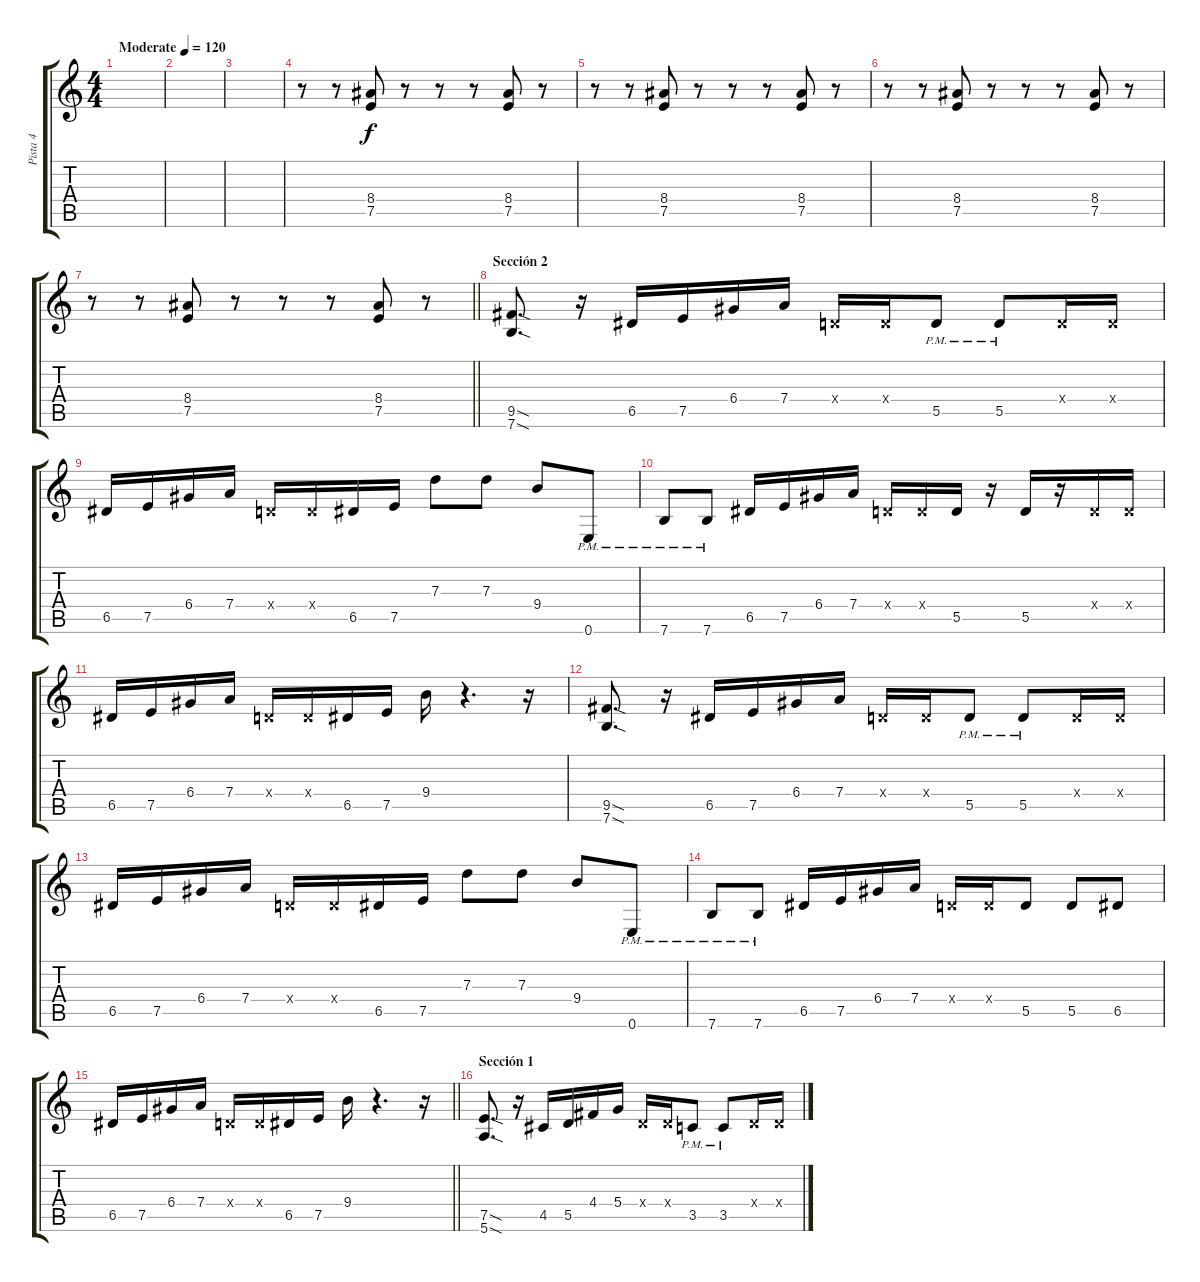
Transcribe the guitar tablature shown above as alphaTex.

\track ("Pista 4" "Pista 4") {instrument overdrivenguitar}
\staff {score tabs}
\tuning (E4 B3 G3 D3 A2 E2) {hide}
\ts (4 4)
\tempo (120 "Moderate")
\clef g2
\ks c
|
|
|
r.8 r.8 (8.4 7.5).8 r.8 r.8 r.8 (8.4 7.5).8 r.8 |
r.8 r.8 (8.4 7.5).8 r.8 r.8 r.8 (8.4 7.5).8 r.8 |
r.8 r.8 (8.4 7.5).8 r.8 r.8 r.8 (8.4 7.5).8 r.8 |
\barLineRight lightlight
r.8 r.8 (8.4 7.5).8 r.8 r.8 r.8 (8.4 7.5).8 r.8 |
\section ("" "Sección 2")
(9.5{sod} 7.6{sod}).8{d} r.16 6.5.16 7.5.16 6.4.16 7.4.16 0.4{x}.16 0.4{x}.16 5.5{pm}.8 5.5{pm}.8 0.4{x}.16 0.4{x}.16 |
6.5.16 7.5.16 6.4.16 7.4.16 0.4{x}.16 0.4{x}.16 6.5.16 7.5.16 7.3.8 7.3.8 9.4.8 0.6{pm}.8 |
7.6{pm}.8 7.6{pm}.8 6.5.16 7.5.16 6.4.16 7.4.16 0.4{x}.16 0.4{x}.16 5.5.16 r.16 5.5.16 r.16 0.4{x}.16 0.4{x}.16 |
6.5.16 7.5.16 6.4.16 7.4.16 0.4{x}.16 0.4{x}.16 6.5.16 7.5.16 9.4.16 r.4{d} r.16 |
(9.5{sod} 7.6{sod}).8{d} r.16 6.5.16 7.5.16 6.4.16 7.4.16 0.4{x}.16 0.4{x}.16 5.5{pm}.8 5.5{pm}.8 0.4{x}.16 0.4{x}.16 |
6.5.16 7.5.16 6.4.16 7.4.16 0.4{x}.16 0.4{x}.16 6.5.16 7.5.16 7.3.8 7.3.8 9.4.8 0.6{pm}.8 |
7.6{pm}.8 7.6{pm}.8 6.5.16 7.5.16 6.4.16 7.4.16 0.4{x}.16 0.4{x}.16 5.5.8 5.5.8 6.5.8 |
\barLineRight lightlight
6.5.16 7.5.16 6.4.16 7.4.16 0.4{x}.16 0.4{x}.16 6.5.16 7.5.16 9.4.16 r.4{d} r.16 |
\section ("" "Sección 1")
(7.5{sod} 5.6{sod}).8{d} r.16 4.5.16 5.5.16 4.4.16 5.4.16 0.4{x}.16 0.4{x}.16 3.5{pm}.8 3.5{pm}.8 0.4{x}.16 0.4{x}.16
